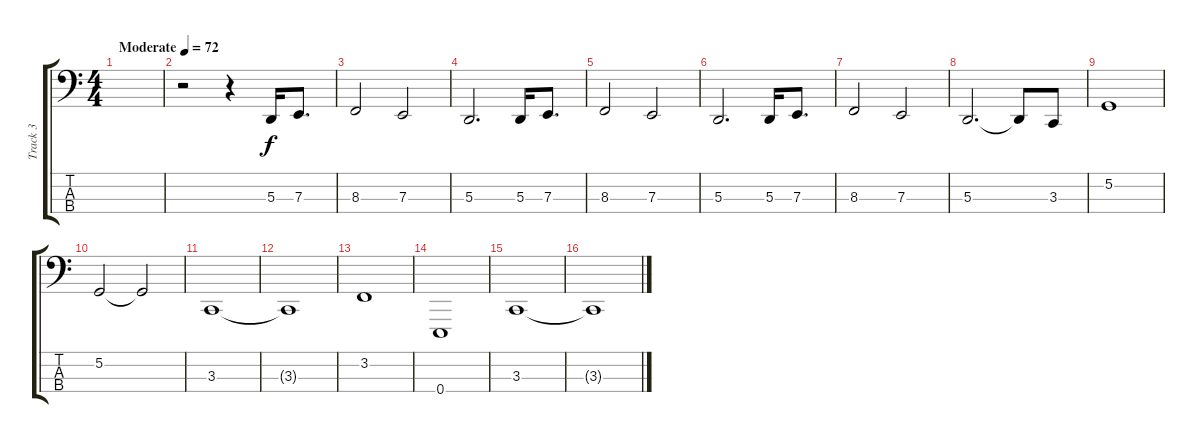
\track ("Track 3" "Track 3") {instrument brightacousticpiano}
\staff {score tabs}
\tuning (G2 D2 A1 E1) {hide}
\ts (4 4)
\tempo (72 "Moderate")
\clef f4
\ks c
|
r.2 r.4 5.3.16 7.3.8{d} |
8.3.2 7.3.2 |
5.3.2{d} 5.3.16 7.3.8{d} |
8.3.2 7.3.2 |
5.3.2{d} 5.3.16 7.3.8{d} |
8.3.2 7.3.2 |
5.3.2{d} 5.3{t}.8 3.3.8 |
5.2.1 |
5.2.2 5.2{t}.2 |
3.3.1 |
3.3{t}.1 |
3.2.1 |
0.4.1 |
3.3.1 |
3.3{t}.1
